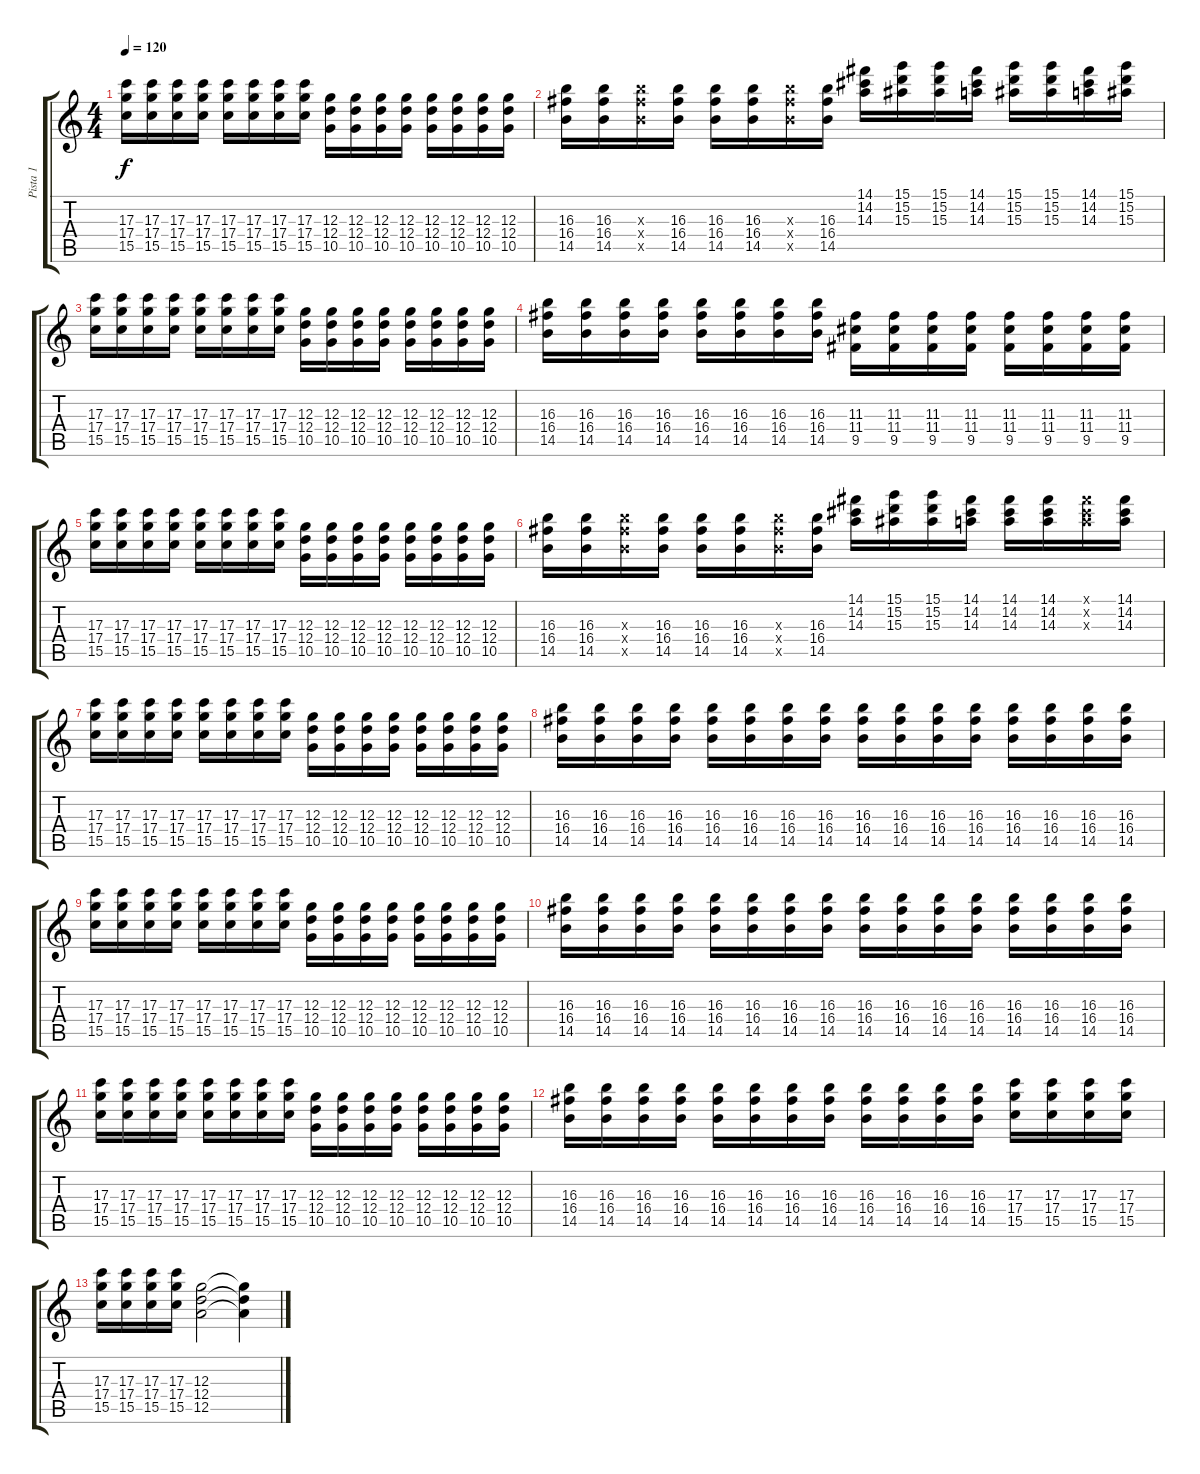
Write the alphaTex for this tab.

\track ("Pista 1" "Pista 1") {instrument overdrivenguitar}
\staff {score tabs}
\tuning (E4 B3 G3 D3 A2 E2) {hide}
\ts (4 4)
\tempo 120
\clef g2
\ks c
(17.3 17.4 15.5).16{dy f} (17.3 17.4 15.5).16 (17.3 17.4 15.5).16 (17.3 17.4 15.5).16 (17.3 17.4 15.5).16 (17.3 17.4 15.5).16 (17.3 17.4 15.5).16 (17.3 17.4 15.5).16 (12.3 12.4 10.5).16 (12.3 12.4 10.5).16 (12.3 12.4 10.5).16 (12.3 12.4 10.5).16 (12.3 12.4 10.5).16 (12.3 12.4 10.5).16 (12.3 12.4 10.5).16 (12.3 12.4 10.5).16 |
(16.3 16.4 14.5).16 (16.3 16.4 14.5).16 (16.3{x} 16.4{x} 14.5{x}).16 (16.3 16.4 14.5).16 (16.3 16.4 14.5).16 (16.3 16.4 14.5).16 (16.3{x} 16.4{x} 14.5{x}).16 (16.3 16.4 14.5).16 (14.1 14.2 14.3).16 (15.1 15.2 15.3).16 (15.1 15.2 15.3).16 (14.1 14.2 14.3).16 (15.1 15.2 15.3).16 (15.1 15.2 15.3).16 (14.1 14.2 14.3).16 (15.1 15.2 15.3).16 |
(17.3 17.4 15.5).16 (17.3 17.4 15.5).16 (17.3 17.4 15.5).16 (17.3 17.4 15.5).16 (17.3 17.4 15.5).16 (17.3 17.4 15.5).16 (17.3 17.4 15.5).16 (17.3 17.4 15.5).16 (12.3 12.4 10.5).16 (12.3 12.4 10.5).16 (12.3 12.4 10.5).16 (12.3 12.4 10.5).16 (12.3 12.4 10.5).16 (12.3 12.4 10.5).16 (12.3 12.4 10.5).16 (12.3 12.4 10.5).16 |
(16.3 16.4 14.5).16 (16.3 16.4 14.5).16 (16.3 16.4 14.5).16 (16.3 16.4 14.5).16 (16.3 16.4 14.5).16 (16.3 16.4 14.5).16 (16.3 16.4 14.5).16 (16.3 16.4 14.5).16 (11.3 11.4 9.5).16 (11.3 11.4 9.5).16 (11.3 11.4 9.5).16 (11.3 11.4 9.5).16 (11.3 11.4 9.5).16 (11.3 11.4 9.5).16 (11.3 11.4 9.5).16 (11.3 11.4 9.5).16 |
(17.3 17.4 15.5).16 (17.3 17.4 15.5).16 (17.3 17.4 15.5).16 (17.3 17.4 15.5).16 (17.3 17.4 15.5).16 (17.3 17.4 15.5).16 (17.3 17.4 15.5).16 (17.3 17.4 15.5).16 (12.3 12.4 10.5).16 (12.3 12.4 10.5).16 (12.3 12.4 10.5).16 (12.3 12.4 10.5).16 (12.3 12.4 10.5).16 (12.3 12.4 10.5).16 (12.3 12.4 10.5).16 (12.3 12.4 10.5).16 |
(16.3 16.4 14.5).16 (16.3 16.4 14.5).16 (16.3{x} 16.4{x} 14.5{x}).16 (16.3 16.4 14.5).16 (16.3 16.4 14.5).16 (16.3 16.4 14.5).16 (16.3{x} 16.4{x} 14.5{x}).16 (16.3 16.4 14.5).16 (14.1 14.2 14.3).16 (15.1 15.2 15.3).16 (15.1 15.2 15.3).16 (14.1 14.2 14.3).16 (14.1 14.2 14.3).16 (14.1 14.2 14.3).16 (14.1{x} 14.2{x} 14.3{x}).16 (14.1 14.2 14.3).16 |
(17.3 17.4 15.5).16 (17.3 17.4 15.5).16 (17.3 17.4 15.5).16 (17.3 17.4 15.5).16 (17.3 17.4 15.5).16 (17.3 17.4 15.5).16 (17.3 17.4 15.5).16 (17.3 17.4 15.5).16 (12.3 12.4 10.5).16 (12.3 12.4 10.5).16 (12.3 12.4 10.5).16 (12.3 12.4 10.5).16 (12.3 12.4 10.5).16 (12.3 12.4 10.5).16 (12.3 12.4 10.5).16 (12.3 12.4 10.5).16 |
(16.3 16.4 14.5).16 (16.3 16.4 14.5).16 (16.3 16.4 14.5).16 (16.3 16.4 14.5).16 (16.3 16.4 14.5).16 (16.3 16.4 14.5).16 (16.3 16.4 14.5).16 (16.3 16.4 14.5).16 (16.3 16.4 14.5).16 (16.3 16.4 14.5).16 (16.3 16.4 14.5).16 (16.3 16.4 14.5).16 (16.3 16.4 14.5).16 (16.3 16.4 14.5).16 (16.3 16.4 14.5).16 (16.3 16.4 14.5).16 |
(17.3 17.4 15.5).16 (17.3 17.4 15.5).16 (17.3 17.4 15.5).16 (17.3 17.4 15.5).16 (17.3 17.4 15.5).16 (17.3 17.4 15.5).16 (17.3 17.4 15.5).16 (17.3 17.4 15.5).16 (12.3 12.4 10.5).16 (12.3 12.4 10.5).16 (12.3 12.4 10.5).16 (12.3 12.4 10.5).16 (12.3 12.4 10.5).16 (12.3 12.4 10.5).16 (12.3 12.4 10.5).16 (12.3 12.4 10.5).16 |
(16.3 16.4 14.5).16 (16.3 16.4 14.5).16 (16.3 16.4 14.5).16 (16.3 16.4 14.5).16 (16.3 16.4 14.5).16 (16.3 16.4 14.5).16 (16.3 16.4 14.5).16 (16.3 16.4 14.5).16 (16.3 16.4 14.5).16 (16.3 16.4 14.5).16 (16.3 16.4 14.5).16 (16.3 16.4 14.5).16 (16.3 16.4 14.5).16 (16.3 16.4 14.5).16 (16.3 16.4 14.5).16 (16.3 16.4 14.5).16 |
(17.3 17.4 15.5).16 (17.3 17.4 15.5).16 (17.3 17.4 15.5).16 (17.3 17.4 15.5).16 (17.3 17.4 15.5).16 (17.3 17.4 15.5).16 (17.3 17.4 15.5).16 (17.3 17.4 15.5).16 (12.3 12.4 10.5).16 (12.3 12.4 10.5).16 (12.3 12.4 10.5).16 (12.3 12.4 10.5).16 (12.3 12.4 10.5).16 (12.3 12.4 10.5).16 (12.3 12.4 10.5).16 (12.3 12.4 10.5).16 |
(16.3 16.4 14.5).16 (16.3 16.4 14.5).16 (16.3 16.4 14.5).16 (16.3 16.4 14.5).16 (16.3 16.4 14.5).16 (16.3 16.4 14.5).16 (16.3 16.4 14.5).16 (16.3 16.4 14.5).16 (16.3 16.4 14.5).16 (16.3 16.4 14.5).16 (16.3 16.4 14.5).16 (16.3 16.4 14.5).16 (17.3 17.4 15.5).16 (17.3 17.4 15.5).16 (17.3 17.4 15.5).16 (17.3 17.4 15.5).16 |
(17.3 17.4 15.5).16 (17.3 17.4 15.5).16 (17.3 17.4 15.5).16 (17.3 17.4 15.5).16 (12.3 12.4 12.5).2 (12.3{t} 12.4{t} 12.5{t}).4
